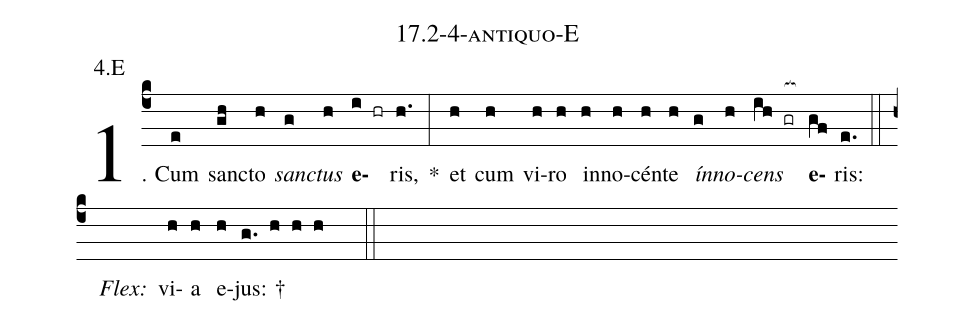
name: 17.2-4-antiquo-E;
annotation: 4.E;
%%
(c4)1. Cum(e) sanc(gh)to(h) <i>sanc</i>(g)<i>tus</i>(h) <b>e</b>(i hr)ris,(h.) *(:) et(h) cum(h) vi(h)ro(h) in(h)no(h)cén(h)te(h) <i>ín</i>(g)<i>no</i>(h)<i>cens</i>(ih gr[ocb:1{]) <b>e</b>(gf[ocb:0}])ris:(e.) (::)
<i>Flex:</i>()  vi(h)a(h) e(h)jus: †(g. h h h  ::)
